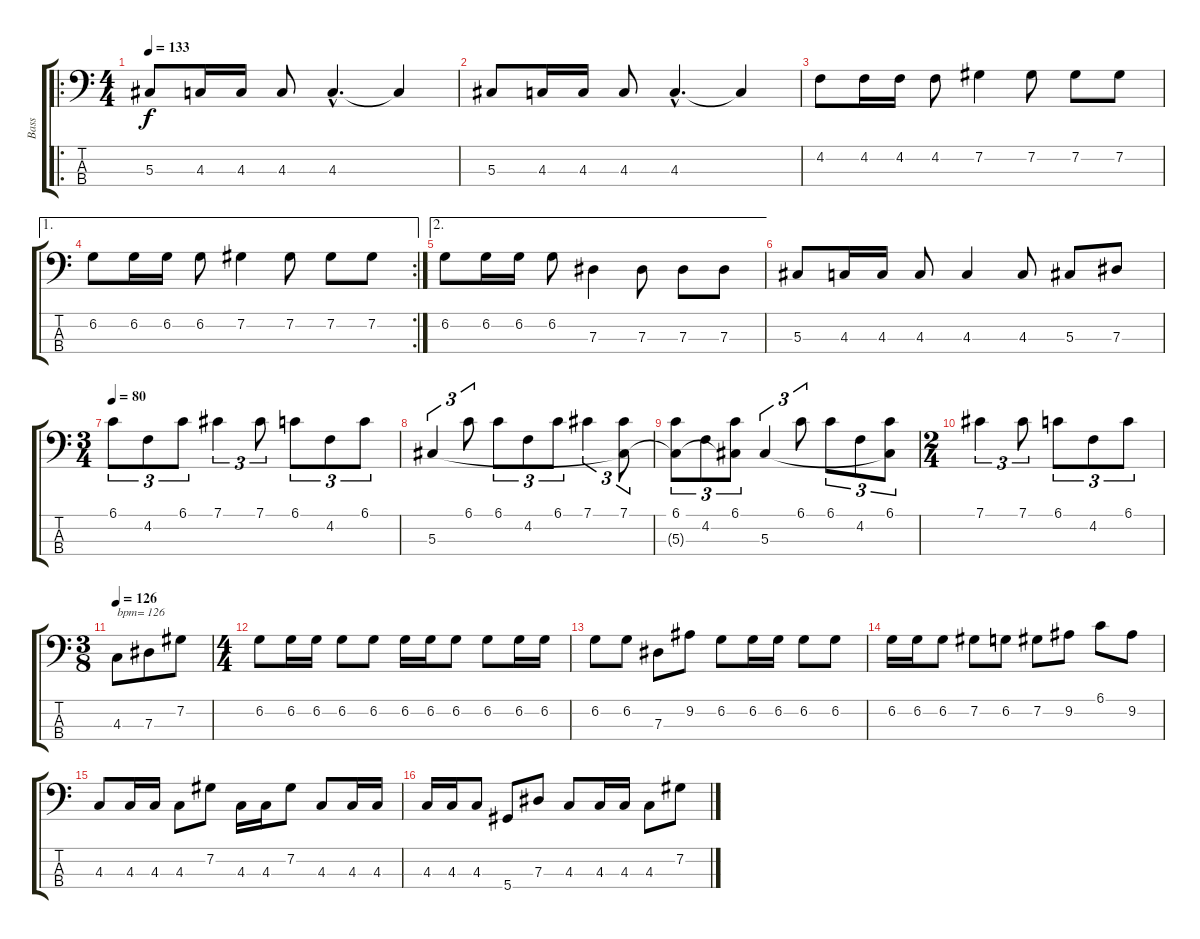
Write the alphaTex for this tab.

\track ("Bass" "Bass") {instrument electricbasspick}
\staff {score tabs}
\tuning (Gb2 Db2 Ab1 Eb1) {hide}
\ro
\ts (4 4)
\tempo 133
\clef f4
\ks c
5.3.8{dy f} 4.3.16 4.3.16 4.3.8 4.3{hac}.4{d} 4.3{t}.4 |
5.3.8 4.3.16 4.3.16 4.3.8 4.3{hac}.4{d} 4.3{t}.4 |
4.2.8 4.2.16 4.2.16 4.2.8 7.2.4 7.2.8 7.2.8 7.2.8 |
\ae 1
\rc 2
6.2.8 6.2.16 6.2.16 6.2.8 7.2.4 7.2.8 7.2.8 7.2.8 |
\ae 2
6.2.8 6.2.16 6.2.16 6.2.8 7.3.4 7.3.8 7.3.8 7.3.8 |
5.3.8 4.3.16 4.3.16 4.3.8 4.3.4 4.3.8 5.3.8 7.3.8 |
\ts (3 4)
\tempo 80
6.1.8{tu (3 2)} 4.2.8{tu (3 2)} 6.1.8{tu (3 2)} 7.1.4{tu (3 2)} 7.1.8{tu (3 2)} 6.1.8{tu (3 2)} 4.2.8{tu (3 2)} 6.1.8{tu (3 2)} |
5.3.4{tu (3 2)} 6.1.8{tu (3 2)} 6.1.8{tu (3 2)} 4.2.8{tu (3 2)} 6.1.8{tu (3 2)} 7.1.4{tu (3 2)} (7.1 5.3{t}).8{tu (3 2)} |
(6.1 5.3{t}).8{tu (3 2)} 4.2.8{tu (3 2)} (6.1 5.3{t}).8{tu (3 2)} 5.3.4{tu (3 2)} 6.1.8{tu (3 2)} 6.1.8{tu (3 2)} 4.2.8{tu (3 2)} (6.1 5.3{t}).8{tu (3 2)} |
\ts (2 4)
7.1.4{tu (3 2)} 7.1.8{tu (3 2)} 6.1.8{tu (3 2)} 4.2.8{tu (3 2)} 6.1.8{tu (3 2)} |
\ts (3 8)
\tempo 126
4.3.8{txt "bpm= 126"} 7.3.8 7.2.8 |
\ts (4 4)
6.2.8 6.2.16 6.2.16 6.2.8 6.2.8 6.2.16 6.2.16 6.2.8 6.2.8 6.2.16 6.2.16 |
6.2.8 6.2.8 7.3.8 9.2.8 6.2.8 6.2.16 6.2.16 6.2.8 6.2.8 |
6.2.16 6.2.16 6.2.8 7.2.8 6.2.8 7.2.8 9.2.8 6.1.8 9.2.8 |
4.3.8 4.3.16 4.3.16 4.3.8 7.2.8 4.3.16 4.3.16 7.2.8 4.3.8 4.3.16 4.3.16 |
4.3.16 4.3.16 4.3.8 5.4.8 7.3.8 4.3.8 4.3.16 4.3.16 4.3.8 7.2.8
